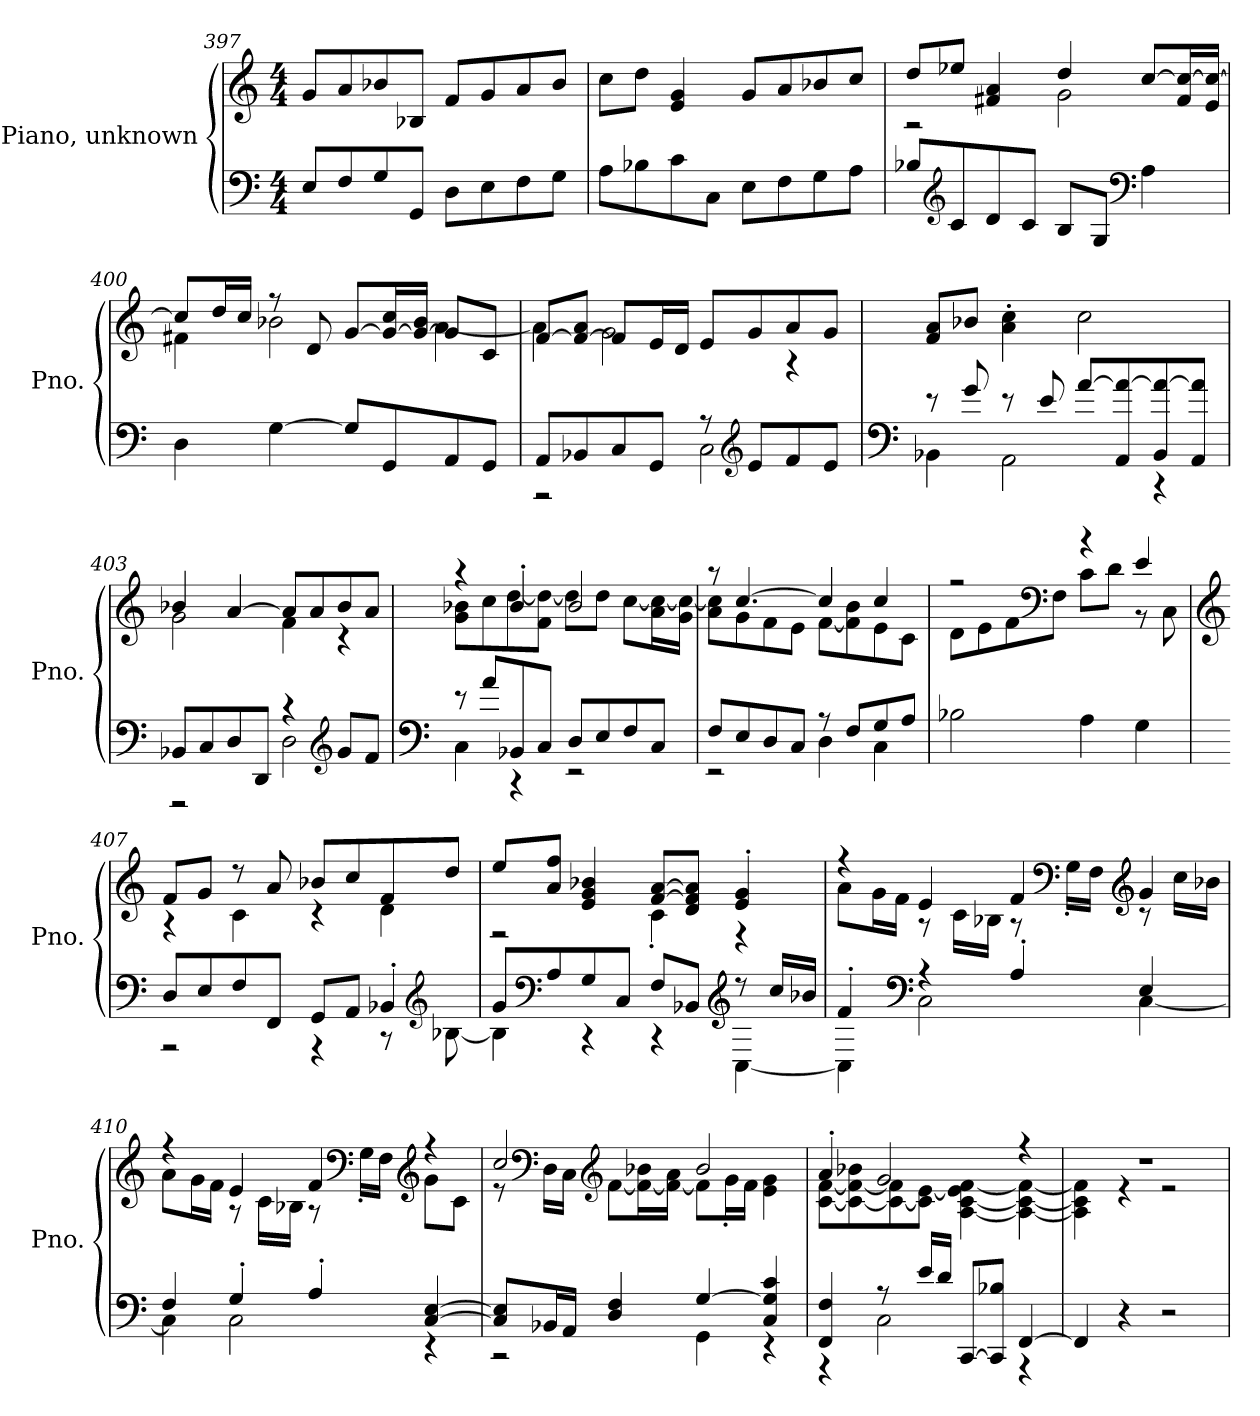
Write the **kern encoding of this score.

**kern	**kern
*part1	*part1
*staff2	*staff1
*I"Piano, unknown	*
*I'Pno.	*
*clefF4	*clefG2
*k[]	*k[]
*M4/4	*M4/4
=397	=397
8E/L	8g/L
8F/	8a/
8G/	8b-X/
8GG/J	8B-X/J
8D\L	8f/L
8E\	8g/
8F\	8a/
8G\J	8b-/J
=398	=398
8A\L	8cc\L
8B-X\	8dd\J
8c\	4e/ 4g/
8C\J	.
8E\L	8g/L
8F\	8a/
8G\	8b-X/
8A\J	8cc/J
!!LO:LB:g=z
=399	=399
*	*^
8B-X/L	8dd/L	2r
*clefG2	*	*
8c/	8ee-X/J	.
8d/	4f#X/ 4a/	.
8c/J	.	.
8B-/L	4dd/	2g\
8G/J	.	.
*clefF4	*	*
4A\	[8cc/L	.
.	16f#/ 16cc/_L	.
.	16e/ 16cc/_JJ	.
=400	=400	=400
4D\	8cc/L]	4f#X\
.	16dd/L	.
.	16cc/JJ	.
[4G\	8r	2b-X\
.	8d/	.
8G/L]	[8g/L	.
8GG/	16g/_ 16cc/L	.
.	16g/_ 16b-/JJ	.
8AA/	8g/L]	[4a\
8GG/J	8c/J	.
=401	=401	=401
*^	*	*
8AA/L	2r	[8f/L	4a\]
8BB-X/	.	8f/_ 8a/J	.
8C/	.	8f/L]	2g\
8GG/J	.	16e/L	.
.	.	16d/JJ	.
8r	2C\	8e/L	.
*clefG2	*	*	*
8e/L	.	8g/	.
8f/	.	8a/	4r
8e/J	.	8g/J	.
*	*	*v	*v
!!LO:LB:g=z
=402	=402	=402
*clefF4	*	*
8r	4BB-X\	8f/ 8a/L
8g/	.	8b-X/J
8r	2AA\	4a\' 4cc\'
8e/	.	.
[8a/L	.	2cc\
8AA/ 8a/_	.	.
8BB-/ 8a/_	4r	.
8AA/ 8a/]J	.	.
=403	=403	=403
*	*	*^
8BB-X/L	2r	4b-X/	2g\
8C/	.	.	.
8D/	.	[4a/	.
8DD/J	.	.	.
4r	2D\	8a/L]	4f\
.	.	8a/	.
*clefG2	*	*	*
8g/L	.	8b-/	4r
8f/J	.	8a/J	.
=404	=404	=404	=404
*clefF4	*	*	*
8r	4C\	4r	8g\ 8b-X\L
8a/L	.	.	8cc\
8BB-X/	4r	4b-'/	[8dd\
8C/J	.	.	8f\ 8dd\_J
8D/L	2r	2b-/	8dd\L]
8E/	.	.	8dd\J
8F/	.	.	[8cc\L
8C/J	.	.	16a\ 16cc\_L
.	.	.	16g\ 16cc\_JJ
!!LO:LB:g=z	!!
=405	=405	=405	=405
8F/L	2r	8r	8a\ 8cc\]L
8E/	.	[4.cc/	8g\
8D/	.	.	8f\
8C/J	.	.	8e\J
8r	4D\	4cc/]	[8f\L
8F/L	.	.	8f\] 8b\
8G/	4C\	4cc/	8e\
8A/J	.	.	8c\J
*v	*v	*	*
=406	=406	=406
2B-X\	2r	8d\L
.	.	8e\
.	.	8f\
*	*clefF4	*
.	.	8F\J
4A\	4r	8c\L
.	.	8d\J
4G\	4e/	8r
.	.	8C\
=407	=407	=407
*	*clefG2	*
*^	*	*
8D/L	2r	8f/L	4r
8E/	.	8g/J	.
8F/	.	8r	4c\
8FF/J	.	8a/	.
8GG/L	4r	8b-X/L	4r
8AA/J	.	8cc/	.
4BB-X'/	8r	8f/	4d\
*clefG2	*	*	*
.	[8B-X\	8dd/J	.
!!LO:PB:g=z	!!
=408	=408	=408	=408
8g/L	4B-\]	8ee/L	2r
*clefF4	*	*	*
8A/	.	8a/ 8ff/J	.
8G/	4r	4e/ 4g/ 4b-X/	.
8C/J	.	.	.
8F/L	4r	[8f/ [8a/L	4c'\
8BB-X/J	.	8d/ 8f/] 8a/]J	.
*clefG2	*	*	*
8r	[4C\	4e/' 4g/'	4r
16cc/LL	.	.	.
16b-X/JJ	.	.	.
=409	=409	=409	=409
4f'/	4C\]	4r	8a\L
.	.	.	16g\L
.	.	.	16f\JJ
*clefF4	*	*	*
4r	2C\	4e/	8r
.	.	.	16c\LL
.	.	.	16B-X\JJ
4A'/	.	4f/	8r
*	*	*clefF4	*
.	.	.	16G'\LL
.	.	.	16F\JJ
*	*	*clefG2	*
4E/	[4C\	4g/	8r
.	.	.	16cc\LL
.	.	.	16b-X\JJ
!!LO:LB:g=z	!!
=410	=410	=410	=410
4F/	4C\]	4r	8a\L
.	.	.	16g\L
.	.	.	16f\JJ
4G'/	2C\	4e/	8r
.	.	.	16c\LL
.	.	.	16B-X\JJ
4A'/	.	4f/	8r
*	*	*clefF4	*
.	.	.	16G'\LL
.	.	.	16F\JJ
*	*	*clefG2	*
[4C/ [4E/	4r	4r	8g\L
.	.	.	8c\J
=411	=411	=411	=411
8C/] 8E/]L	2r	2cc/	8r
*	*	*clefF4	*
16BB-X/L	.	.	16D\LL
16AA/JJ	.	.	16C\JJ
*	*	*clefG2	*
4D/ 4F/	.	.	[8f\L
.	.	.	16f\_ 16b-X\L
.	.	.	16f\_ 16a\JJ
[4G/	4GG\	2b-/	8f\L]
.	.	.	16g'\L
.	.	.	16f\JJ
4C/ 4G/] 4c/	4r	.	4e\ 4g\
=412	=412	=412	=412
4FF/ 4F/	4r	4a'/	[8c\ [8f\L
.	.	.	8c\_ 8f\_ 8b-X\
8r	2C\	2g/	8c\_ 8f\]
16e/LL	.	.	8c\] [8e\J
16d/JJ	.	.	.
[8CC/L	.	.	[4A\ [4c\ 4e\] [4f\
8CC/] 8B-X/J	.	.	.
[4FF/	4r	4r	4A\_ 4c\_ 4f\_
*v	*v	*	*
!!LO:LB:g=z	!!
=413	=413	=413
4FF/]	1r	4A\] 4c\] 4f\]
4r	.	4r
2r	.	2r
*	*v	*v
=	=
*-	*-
